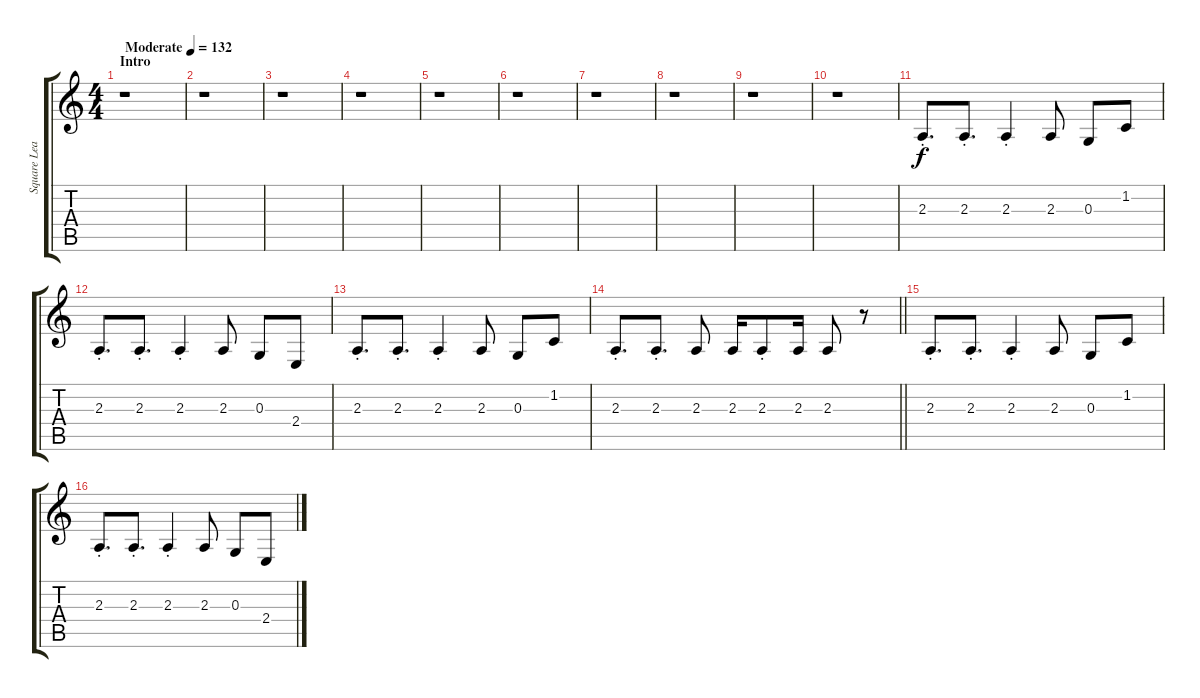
\track ("Square Lead" "Square Lea") {instrument lead1square}
\staff {score tabs}
\tuning (E4 B3 G3 D3 A2 E2) {hide}
\ts (4 4)
\section ("" "Intro")
\tempo (132 "Moderate")
\clef g2
\ks c
r.1{dy f instrument lead1square} |
r.1 |
r.1 |
r.1 |
r.1 |
r.1 |
r.1 |
r.1 |
r.1 |
r.1 |
2.3{st}.8{d} 2.3{st}.8{d} 2.3{st}.4 2.3.8 0.3.8 1.2.8 |
2.3{st}.8{d} 2.3{st}.8{d} 2.3{st}.4 2.3.8 0.3.8 2.4.8 |
2.3{st}.8{d} 2.3{st}.8{d} 2.3{st}.4 2.3.8 0.3.8 1.2.8 |
\barLineRight lightlight
2.3{st}.8{d} 2.3{st}.8{d} 2.3.8 2.3.16 2.3{st}.8 2.3.16 2.3.8 r.8 |
\section ("" "")
2.3{st}.8{d} 2.3{st}.8{d} 2.3{st}.4 2.3.8 0.3.8 1.2.8 |
2.3{st}.8{d} 2.3{st}.8{d} 2.3{st}.4 2.3.8 0.3.8 2.4.8
